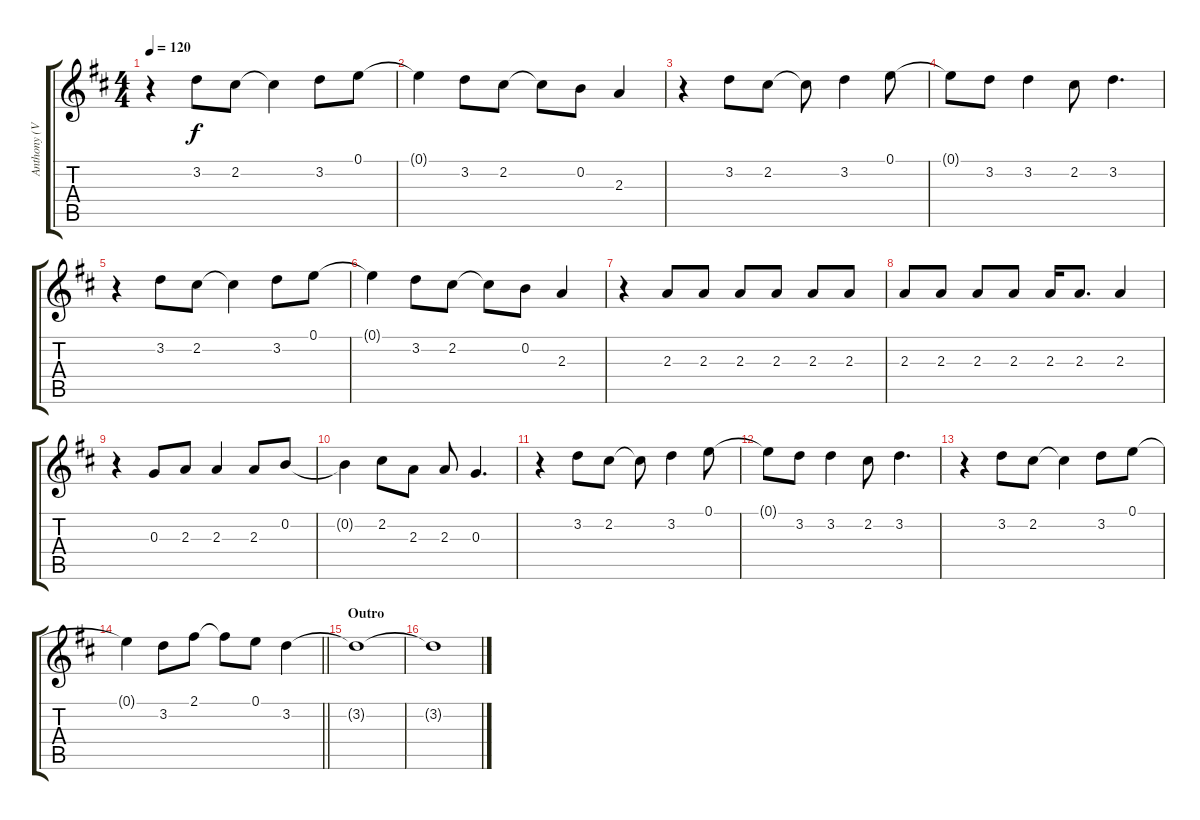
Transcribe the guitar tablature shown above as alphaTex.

\track ("Anthony (Vocals)" "Anthony (V") {instrument distortionguitar}
\staff {score tabs}
\tuning (E4 B3 G3 D3 A2 E2) {hide}
\ts (4 4)
\tempo 120
\clef g2
\ks d
r.4{dy f} 3.2.8 2.2.8 2.2{t}.4 3.2.8 0.1.8 |
0.1{t}.4 3.2.8 2.2.8 2.2{t}.8 0.2.8 2.3.4 |
r.4 3.2.8 2.2.8 2.2{t}.8 3.2.4 0.1.8 |
0.1{t}.8 3.2.8 3.2.4 2.2.8 3.2.4{d} |
r.4 3.2.8 2.2.8 2.2{t}.4 3.2.8 0.1.8 |
0.1{t}.4 3.2.8 2.2.8 2.2{t}.8 0.2.8 2.3.4 |
r.4 2.3.8 2.3.8 2.3.8 2.3.8 2.3.8 2.3.8 |
2.3.8 2.3.8 2.3.8 2.3.8 2.3.16 2.3.8{d} 2.3.4 |
r.4 0.3.8 2.3.8 2.3.4 2.3.8 0.2.8 |
0.2{t}.4 2.2.8 2.3.8 2.3.8 0.3.4{d} |
r.4 3.2.8 2.2.8 2.2{t}.8 3.2.4 0.1.8 |
0.1{t}.8 3.2.8 3.2.4 2.2.8 3.2.4{d} |
r.4 3.2.8 2.2.8 2.2{t}.4 3.2.8 0.1.8 |
\barLineRight lightlight
0.1{t}.4 3.2.8 2.1.8 2.1{t}.8 0.1.8 3.2.4 |
\section ("" "Outro")
3.2{t}.1 |
3.2{t}.1
